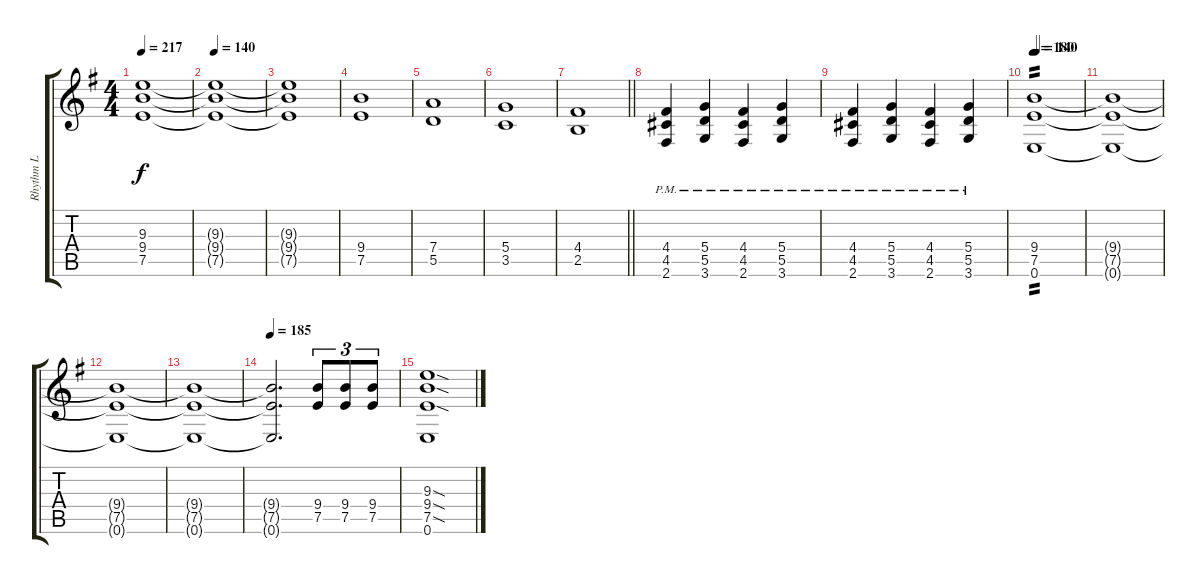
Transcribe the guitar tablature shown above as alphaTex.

\track ("Rhythm L" "Rhythm L") {instrument distortionguitar}
\staff {score tabs}
\tuning (E4 B3 G3 D3 A2 E2) {hide}
\ts (4 4)
\tempo 217
\clef g2
\ks g
(9.3{t} 9.4{t} 7.5{t}).1{dy f} |
\tempo 140
(9.3{t} 9.4{t} 7.5{t}).1 |
(9.3{t} 9.4{t} 7.5{t}).1 |
(9.4 7.5).1 |
(7.4 5.5).1 |
(5.4 3.5).1 |
\barLineRight lightlight
(4.4 2.5).1 |
(4.4{pm} 4.5{pm} 2.6{pm}).4 (5.4{pm} 5.5{pm} 3.6{pm}).4 (4.4{pm} 4.5{pm} 2.6{pm}).4 (5.4{pm} 5.5{pm} 3.6{pm}).4 |
(4.4{pm} 4.5{pm} 2.6{pm}).4 (5.4{pm} 5.5{pm} 3.6{pm}).4 (4.4{pm} 4.5{pm} 2.6{pm}).4 (5.4{pm} 5.5{pm} 3.6{pm}).4 |
\tempo 180
\tempo (140 0.0625)
(9.4 7.5 0.6).1{tp 2} |
(9.4{t} 7.5{t} 0.6{t}).1 |
(9.4{t} 7.5{t} 0.6{t}).1 |
(9.4{t} 7.5{t} 0.6{t}).1 |
\tempo 185
(9.4{t} 7.5{t} 0.6{t}).2{d} (9.4 7.5).8{tu (3 2)} (9.4 7.5).8{tu (3 2)} (9.4 7.5).8{tu (3 2)} |
(9.3{sod} 9.4{sod} 7.5{sod} 0.6).1
